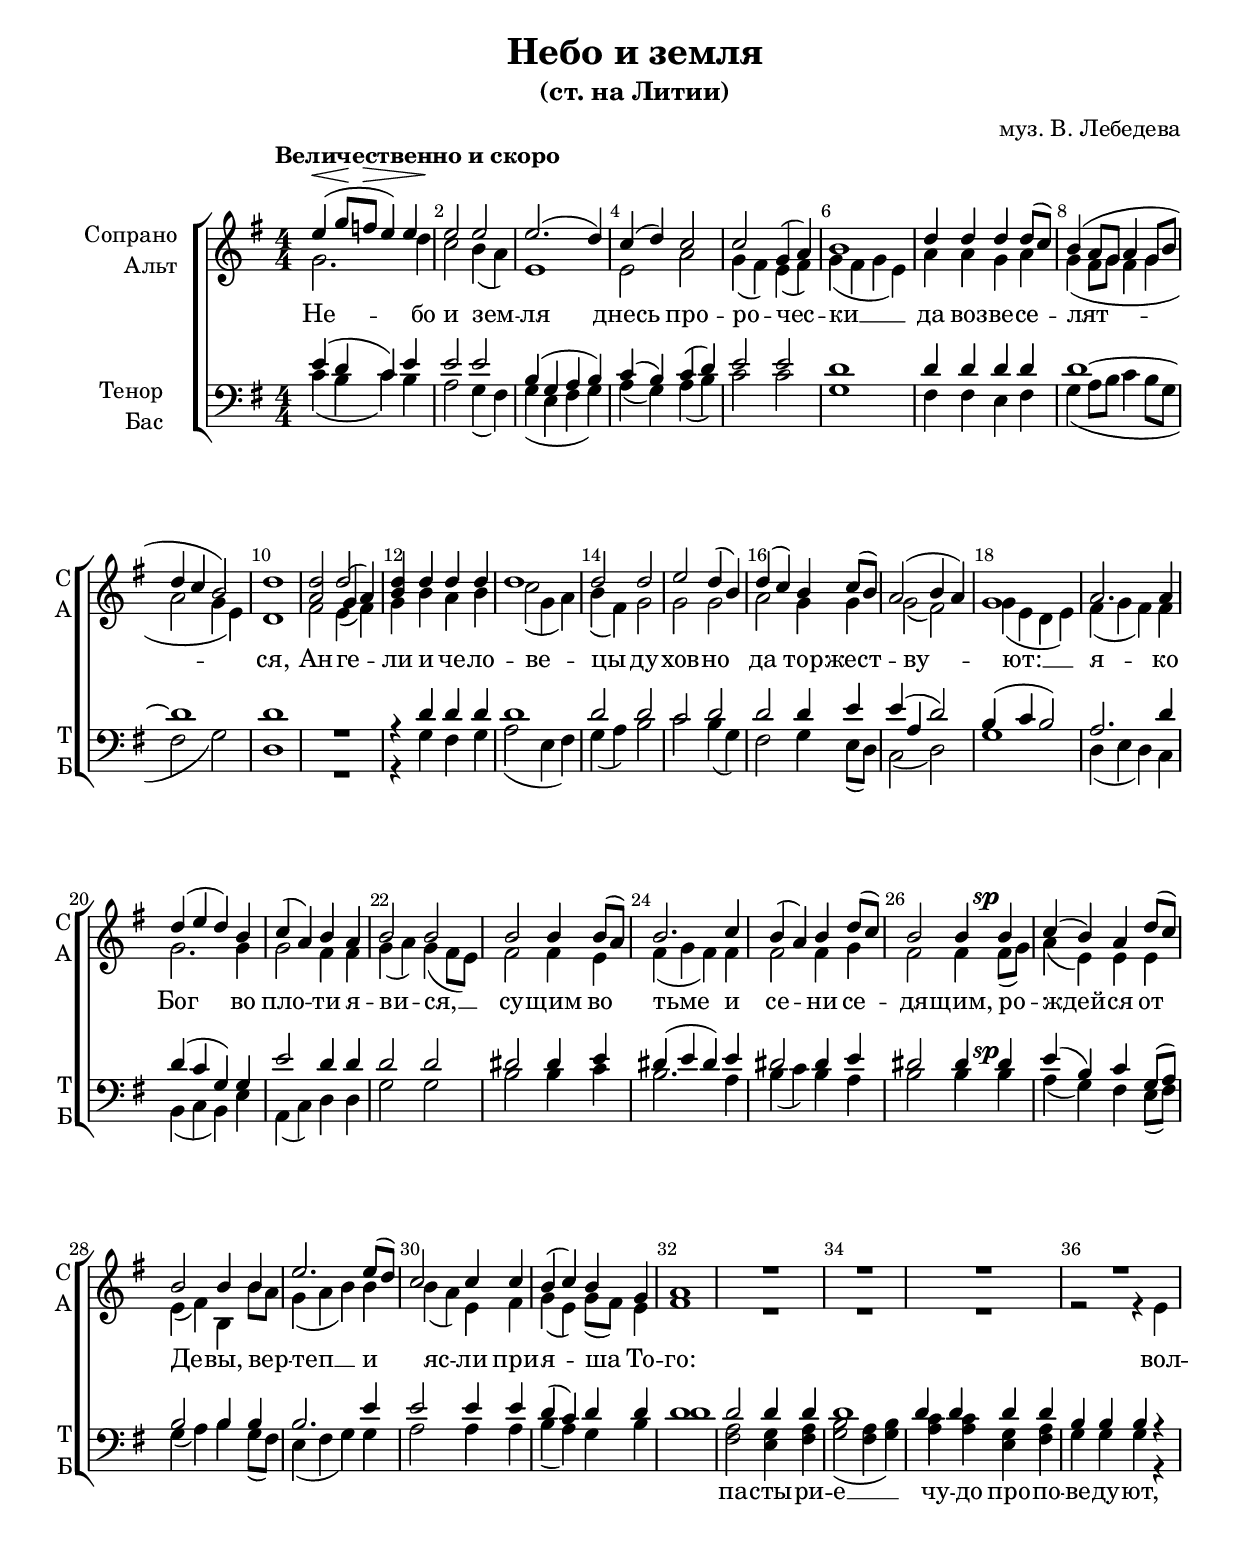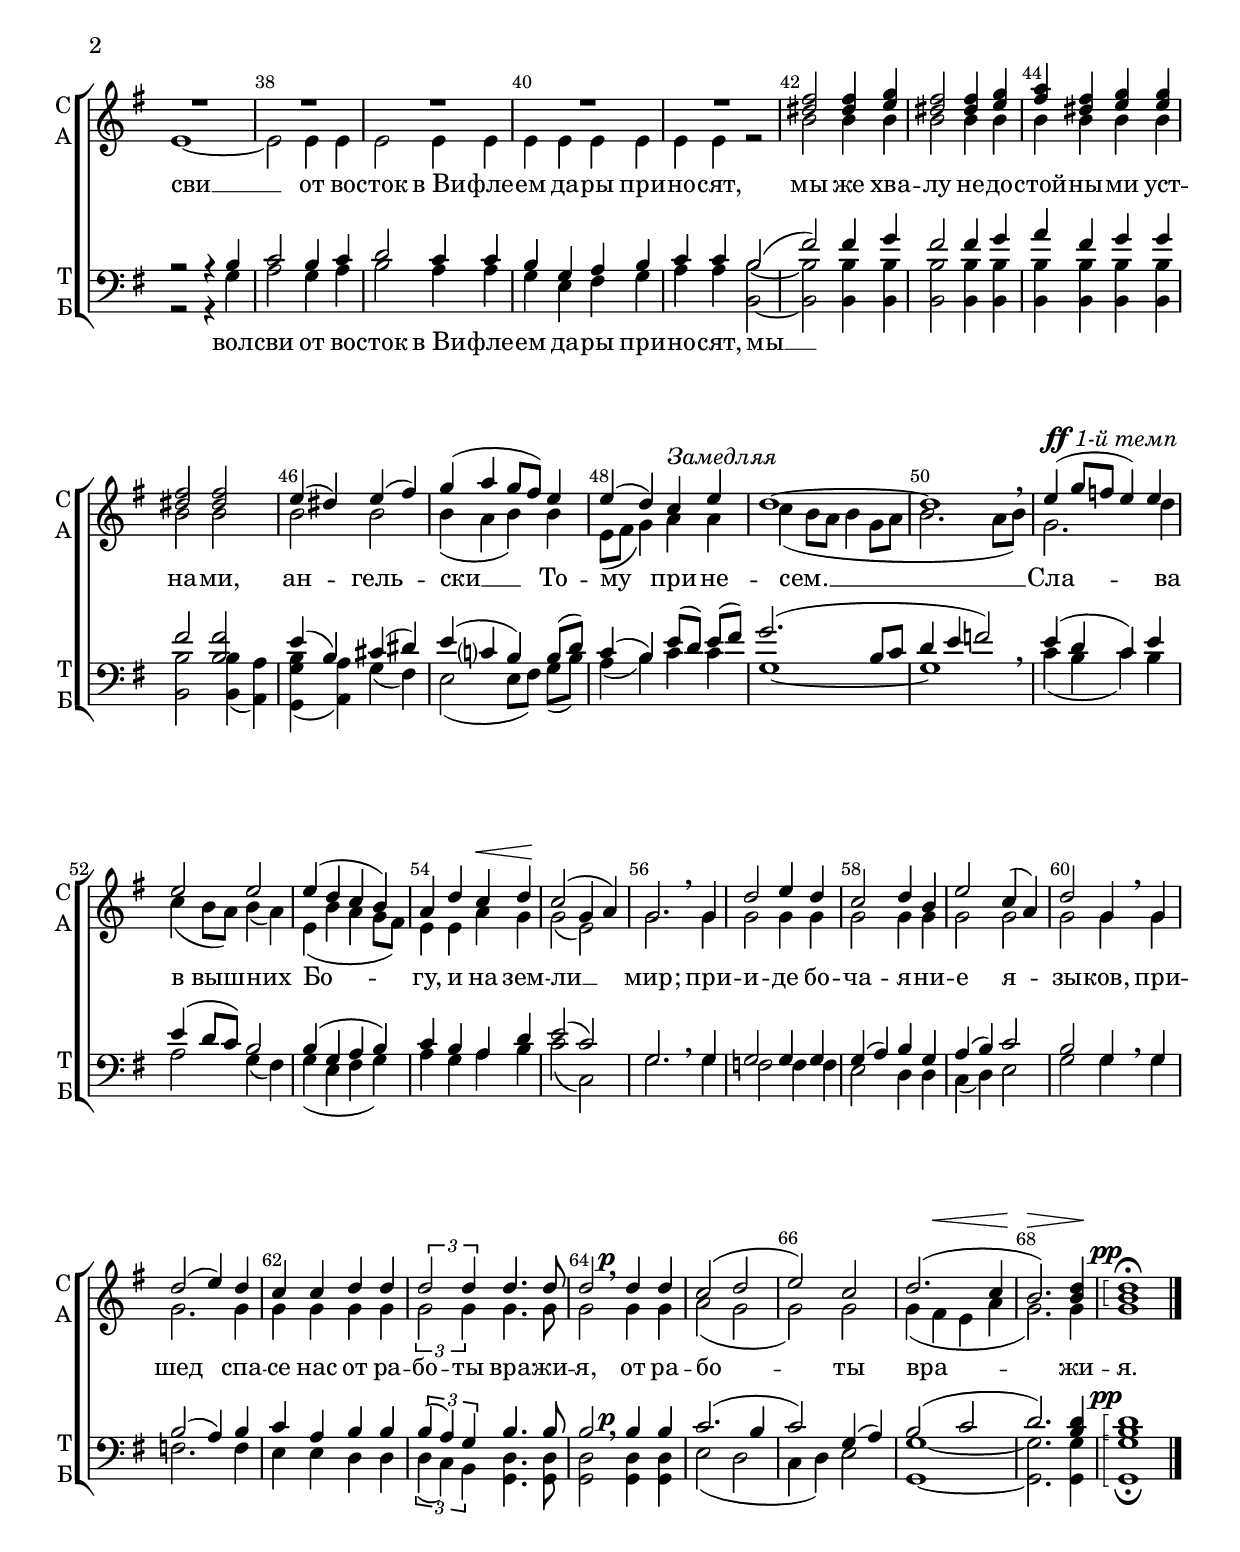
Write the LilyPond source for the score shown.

\version "2.24.2"

% закомментируйте строку ниже, чтобы получался pdf с навигацией
%#(ly:set-option 'point-and-click #f)
#(ly:set-option 'midi-extension "mid")
#(set-default-paper-size "a4")
%#(set-global-staff-size 19)

\header {
  title = "Небо и земля"
  subtitle = "(ст. на Литии)"
  composer = "муз. В. Лебедева"
  % Удалить строку версии LilyPond 
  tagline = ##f
}

abr = { \break }
abr= {}

% move dynamics a bit left (to be not up/under the note, but before)
placeDynamicsLeft = { \override DynamicText.X-offset = #-2.5 }

global = {
  \key g \major
  \time 4/4
  \numericTimeSignature
  \placeDynamicsLeft
}

sopvoice = \relative c'' {
  \global
  \dynamicUp
  \autoBeamOff
  \override Score.BarNumber.break-visibility = #end-of-line-invisible
  \set Score.barNumberVisibility = #(every-nth-bar-number-visible 2)
  \tempo "Величественно и скоро"
  e4\<( g8\![ f\>] e4) e |
  e2 \! e | % 3
  e2.( d4) | % 4
  c4 ( d ) c2 | \abr
  c2 g4 ( a ) | % 6
  b1 | % 7
  d4 d d d8[( c]) | % 8
  b4 ( a8 [ g ] a4 g8 [ b ] \abr
  d4 c b2 ) | \barNumberCheck #10
  d1 | % 11
  <a d>2 << { d } \new Voice { \voiceThree g,4( a) } >>| % 12
  <b d>4 d d d \abr
  d1 | % 14
  d2 d | % 15
  e2 d4( b) | % 16
  d4 ( c ) b c8( [ b) ] \abr
  a2 ( b4 a ) | % 18
  g1 | % 19
  a2. a4 | \barNumberCheck #20
  d4 ( e d ) b \abr
  c4 ( a ) b a | % 22
  b2 b | % 23
  b2 b4 b8( [ a) ] | % 24
  b2. c4 \abr
  b4 ( a ) b d8( [ c) ] | % 26
  b2 b4 b\sp | % 27
  c4 ( b ) a d8([ c )] | % 28
  b2 b4 b \abr
  e2. e8( [ d) ] | \barNumberCheck #30
  c2 c4 c | % 31
  b4 ( c ) b g | % 32
  a1 \abr
  R1*9
  <dis fis>2 <dis fis>4 <e g> | % 43
  <dis fis>2 <dis fis>4 <e g> | % 44
  <fis a>4 <dis fis> <e g> <e g> \abr
  <dis fis>2 <dis fis> | % 46
  e4 ( dis ) e ( fis ) | % 47
  g4 ( a g8 [ fis ) ] e4 | % 48
  e4( d) c^\markup\italic "Замедляя" e \abr
  d1 ~ | \barNumberCheck #50
  d1 | % 51
  e4^\markup{ \dynamic ff \italic "1-й темп" } ( g8 [ f ] e4 ) e | % 52
  e2 e | \abr
  e4 ( d c b ) | % 54
  a4 d c \< d | % 55
  c2 \! ( g4 a ) | % 56
  g2. g4 | \abr
  d'2 e4 d | % 58
  c2 d4 b | % 59
  e2 c4( a) | \barNumberCheck #60
  d2 g,4 \breathe g | \abr  
  d'2 ( e4 ) d | % 62
  c4 c d d |
  \times 2/3  {
    d2 d4
  }
  d4. d8 | % 64
  d2 \breathe d4\p d | \abr
  c2 ( d | % 66
  e2 ) c | % 67
  d2. ( c4 | % 68
  b2. ) <b d>4 | % 69
  \arpeggioBracket <b d>1\arpeggio \fermata \pp \bar "|."
}


altvoice = \relative c'' {
  \global
  \dynamicUp
  \autoBeamOff
  g2. d'4 | % 2
  c2 b4 ( a ) | % 3
  e1 | % 4
  e2 a | % 5
  g4 ( fis ) e ( fis ) | % 6
  g4 ( fis g e ) | % 7
  a4 a g a | % 8
  g4 ( fis8 [ g ] fis4 g | % 9
  a2 g4 e ) | \barNumberCheck #10
  d1 | % 11
  fis2 e4( fis) | % 12
  g4 b a b | % 13
  c2 ( g4 a ) | % 14
  b4 ( fis ) g2 | % 15
  g2 g | % 16
  a2 g4 g | % 17
  g2( fis) | % 18
  g4 ( e d e ) | % 19
  fis4 ( g fis ) fis | \barNumberCheck #20
  g2. g4 | % 21
  g2 fis4 fis | % 22
  g4 ( a ) g ( fis8 [ e ) ] | % 23
  fis2 fis4 e | % 24
  fis4 ( g fis ) fis | % 25
  fis2 fis4 g | % 26
  fis2 fis4 fis8( [ g) ] | % 27
  a4 ( e ) e e | % 28
  e4 ( fis ) b, b'8 [ a] | % 29
  g4 ( a b ) b | \barNumberCheck #30
  b4 ( a ) e fis | % 31
  g4 ( e ) g8( [ fis) ] e4 | % 32
  fis1 | % 36
  R1*3  |
  r2 r4 e | \abr % 37
  e1 ~ |  % 38
  e2 e4 e | % 39
  e2 e4 e | \barNumberCheck #40
  e4 e e e \abr | % 41
  e4 e r2 | % 42
  b'2 b4 b | % 43
  b2 b4 b | % 44
  b4 b b b | % 45
  b2 b | % 46
  b2 b | % 47
  b4 ( a b ) b | % 48
  e,8 ( [ fis ] g4 ) a a | % 49
  c4 ( b8 [ a ] b4 g8 [ a ] | \barNumberCheck #50
  b2. a8[ b8 ) ] \breathe | % 51
  g2. d'4 | % 52
  c4 ( b8 [ a ) ] b4 ( a ) | % 53
  e4 ( b' a g8 [ fis ) ] | % 54
  e4 e a g | % 55
  g2 ( e ) | % 56
  g2. \breathe g4 | % 57
  g2 g4 g | % 58
  g2 g4 g | % 59
  g2 g | \barNumberCheck #60
  g2 g4 g | % 61
  g2. g4 | % 62
  g4 g g g | % 63
  %\once \override TupletBracket.stencil = ##f
  %\once \override TupletNumber.stencil = ##f
  \times 2/3  {
    g2 g4
  }
  g4. g8 | % 64
  g2 g4 g | % 65
  a2 ( g | % 66
  g2 ) g | % 67
  g4 ( fis\< e a | % 68
  g2.\>) g4\! | % 69
  g1
}


tenorvoice = \relative c' {
  \global
  \dynamicUp
  \autoBeamOff
  e4 ( d c
  ) e4 | % 2
  e2 e | % 3
  b4 ( g a b ) | % 4
  c4 ( b ) c ( d ) | % 5
  e2 e | % 6
  d1 | % 7
  d4 d d d | % 8
  d1 ~ | % 9
  d1 | \barNumberCheck #10
  d1 R1 | % 12
  r4 d d d | % 13
  d1 | % 14
  d2 d | % 15
  c2 d | % 16
  d2 d4 e | % 17
  e4 ( a, d2 ) | % 18
  b4 ( c b2 ) | % 19
  a2. d4 | \barNumberCheck #20
  d4 ( c g ) g | % 21
  e'2 d4 d | % 22
  d2 d | % 23
  dis2 dis4 e | % 24
  dis4 ( e dis ) e | % 25
  dis2 dis4 e | % 26
  dis2 dis4 dis | % 27
  e4 ( b ) c g8( [ a) ] | % 28
  b2 b4 b | % 29
  b2. e4 | \barNumberCheck #30
  e2 e4 e | % 31
  d4 ( c ) d d | % 32
  d1 | % 33
  d2 d4 d | % 34
  d1 | % 35
  d4 d d d | % 36
  b4 b b r
  r2 r4 b | % 38
  c2 b4 c | % 39
  d2 c4 c | \barNumberCheck #40
  b4 g a b | % 41
  c4 c b2( | % 42
  fis'2) fis4 g | % 43
  fis2 fis4 g | % 44
  a4 fis g g | % 45
  fis2 <b, fis'> | % 46
  e4 ( b ) cis ( dis ) | % 47
  e4 ( c? b ) b8( [ d) ] | % 48
  c4 ( b ) e8 [( d) ] e( [ fis) ] | % 49
  g2. ( b,8 [ c ] | \barNumberCheck #50
  d4 e f2 )  \breathe | % 51
  e4 ( d c ) e | % 52
  e4 ( d8 [ c ) ] b2 | % 53
  b4 ( g a b ) | % 54
  c4 b a d | % 55
  e2 ( c ) | % 56
  g2. \breathe g4 | % 57
  g2 g4 g | % 58
  g4 ( a ) b g | % 59
  a4 ( b ) c2 | \barNumberCheck #60
  b2 g4 \breathe g | % 61
  b2 ( a4 ) b | % 62
  c4 a b b | % 63
  \times 2/3  {
    b4 ( a ) g
  }
  b4. b8 | % 64
  b2 b4 b | % 65
  c2. ( b4 | % 66
  c2 ) g4 ( a ) | % 67
  b2 ( c | % 68
  d2. ) <b d>4 | % 69
  \arpeggioBracket <b d>1\arpeggio
}


bassvoice = \relative c' {
  \global
  \dynamicUp
  \autoBeamOff
  c4 ( b c
  ) b4 | % 2
  a2 g4 ( fis ) | % 3
  g4 ( e fis g ) | % 4
  a4 ( g ) a ( b ) | % 5
  c2 c | % 6
  g1 | % 7
  fis4 fis e fis | % 8
  g4 ( a8 [ b ] c4 b8 [ g ] | % 9
  fis2 g ) | \barNumberCheck #10
  d1 R1 | % 12
  r4 g fis g | % 13
  a2 ( e4 fis ) | % 14
  g4 ( a ) b2 | % 15
  c2 b4( g) | % 16
  fis2 g4 e8( [ d) ] | % 17
  c2 ( d ) | % 18
  g1 | % 19
  d4 ( e d ) c | \barNumberCheck #20
  b4 ( c b ) e | % 21
  a,4 ( c ) d d | % 22
  g2 g | % 23
  b2 b4 c | % 24
  b2. a4 | % 25
  b4 ( c ) b a | % 26
  b2 b4 b\sp| % 27
  a4( g) fis e8( [ fis) ] | % 28
  g4 ( a ) b g8( [ fis )] | % 29
  e4 ( fis g ) g | \barNumberCheck #30
  a2 a4 a | % 31
  b4 ( a ) g b | % 32
  d1 | % 33
  <fis, a>2 <e g>4 <fis a> | % 34
  <g b>2 ( <fis a>4 <g b> ) | % 35
  <a c>4 <a c> <e g> <fis a> | % 36
  g4 g g r | % 37
  r2 r4 g | % 38
  a2 g4 a | % 39
  b2 a4 a | \barNumberCheck #40
  g4 e fis g | % 41
  a4 a <b, b'>2 ~ | % 42
  q q4 q | % 43
  q2 q4 q | % 44
  q q q q | % 45
  q2 q4 ( <a a'> ) | % 46
  <g g' b>4 ( <a a'> ) g' ( fis ) | % 47
  e2 ( e8 [ fis ) ] g( [ b) ] | % 48
  a4 ( b ) c c | % 49
  g1 ~ | \barNumberCheck #50
  g1 | % 51
  c4 ( b c ) b | % 52
  a2 g4 ( fis ) | % 53
  g4 ( e fis g ) | % 54
  a4 g a b | % 55
  c2 ( c, ) | % 56
  g'2. g4 | % 57
  f2 f4 f | % 58
  e2 d4 d | % 59
  c4 ( d ) e2 | \barNumberCheck #60
  g2 g4 g | % 61
  f2. f4 | % 62
  e4 e d d | % 63
  %\once \override TupletBracket.stencil = ##f
  %\once \override TupletNumber.stencil = ##f
  \times 2/3  {
    d4 ( c ) b
  }
  <g d'>4. <g d'>8 | % 64
  <g d'>2 \breathe <g d'>4\p <g d'> | % 65
  e'2 ( d | % 66
  c4 d ) e2 | % 67
  <g, g'>1 ~ | % 68
  <g g'>2. <g g'>4 | % 69
  \arpeggioBracket <g g'>1\arpeggio\fermata\pp
}

lyricscore = \lyricmode {
  Не -- бо и зем -- ля
  днесь про -- ро -- чес -- ки __ да воз -- ве -- се --
  лят -- ся, Ан -- ге -- ли и че -- ло -- ве -- цы
  ду -- хов -- но  да тор -- жест -- ву -- ют: __
  я -- ко Бог во пло -- ти я -- ви -- ся, __ 
  су -- щим во тьме и се -- ни се -- дя -- щим, ро --
  ждей -- ся от Де -- вы, вер -- теп __ и яс -- ли
  при -- я -- ша То -- го: 
  вол -- сви __ от во -- сток в_Ви -- фле -- ем да -- ры при -- но -- сят,
  мы же хва -- лу не --
  до -- стой -- ны -- ми уст -- на -- ми, ан -- гель
  -- ски __ То -- му при -- не -- сем. __ Сла -- ва в_выш
  -- них Бо -- гу, и на зем -- ли __ мир; при -- и --
  де бо -- ча -- я -- ни -- е я -- зы -- ков,
  при -- шед спа -- се нас от ра -- бо -- ты вра
  -- жи -- я, от ра -- бо -- ты вра -- жи -- я.
}

lyricalto = \lyricmode {
  \repeat unfold 68 \skip 1
}

lyricdown = \lyricmode {
  \repeat unfold 64 \skip 1
  па -- сты -- ри -- е __ чу -- до про -- по -- ве -- ду -- ют,
  вол -- сви от во -- сток в_Ви -- фле -- ем да -- ры при -- но -- сят, мы __
}

\bookpart {
  \paper {
  top-margin = 15
  left-margin = 15
  right-margin = 10
  bottom-margin = 30
  indent = 20
  %ragged-bottom = ##f
  ragged-last-bottom = ##f
}
\score {
  %  \transpose c bes {
    \new ChoirStaff <<
      \new Staff = "upstaff" \with {
        instrumentName = \markup { \right-column { "Сопрано" "Альт"  } }
        shortInstrumentName = \markup { \right-column { "С" "А"  } }
        midiInstrument = "voice oohs"
      } <<
        \new Voice = "soprano" { \voiceOne \sopvoice }
        \new Voice  = "alto" { \voiceTwo \altvoice }
      >> 
      
      \new Lyrics \lyricsto "alto" { \lyricscore }
  
      \new Staff \with {
        instrumentName = \markup { \right-column { "Тенор" "Бас" } }
        shortInstrumentName = \markup { \right-column { "Т" "Б" } }
        midiInstrument = "voice oohs"
      } <<
        \new Voice = "tenor" { \voiceOne \clef bass \tenorvoice }
        \new Voice = "bass" { \voiceTwo \bassvoice }
      >>
      
      \new Lyrics \lyricsto "bass" { \lyricdown }

    >>
    %  }  % transposeµ
  \layout { 
    \context {
      \Score
    }
    \context {
      \Staff
    }
  %Metronome_mark_engraver
  }
  \midi {
    \tempo 4=120
  }
}
}
